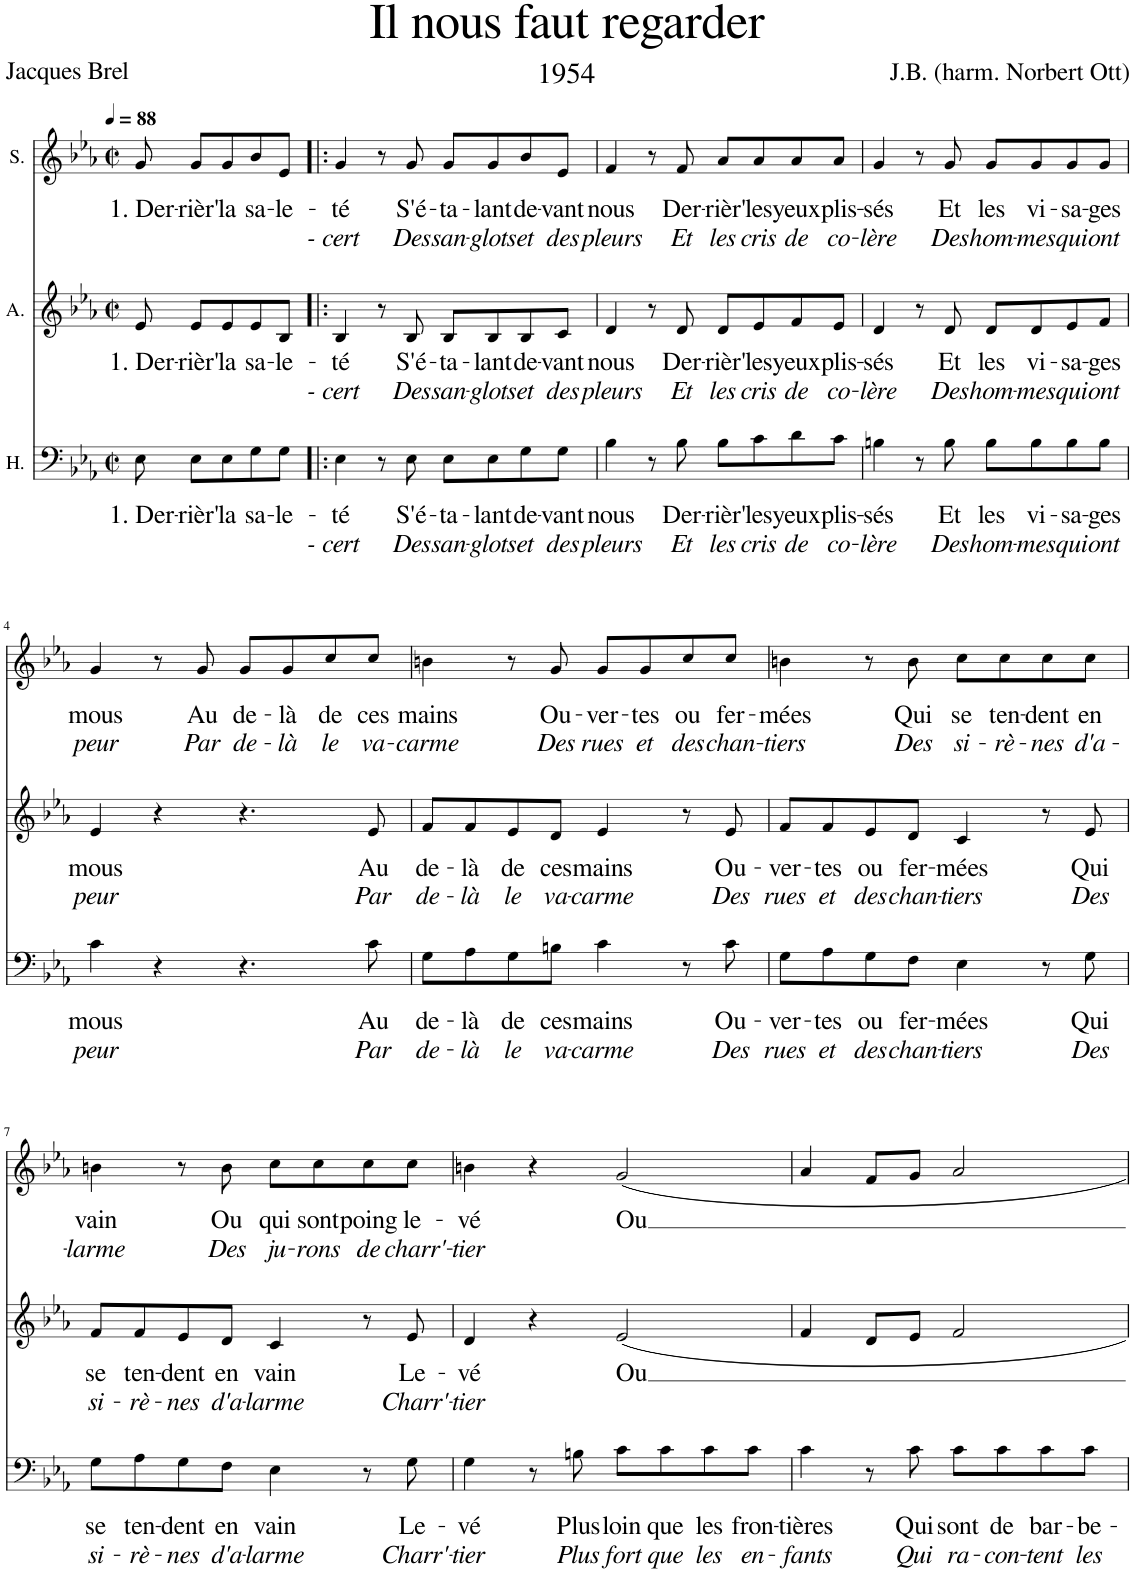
**kern	**text	**text	**kern	**text	**text	**kern	**text	**text
*part3	*part3	*part3	*part2	*part2	*part2	*part1	*part1	*part1
*staff3	*staff3	*staff3	*staff2	*staff2	*staff2	*staff1	*staff1	*staff1
*I"H.	*	*	*I"A.	*	*	*I"S.	*	*
*clefF4	*	*	*clefG2	*	*	*clefG2	*	*
*k[b-e-a-]	*	*	*k[b-e-a-]	*	*	*k[b-e-a-]	*	*
*M2/2	*	*	*M2/2	*	*	*M2/2	*	*
*met(c|)	*	*	*met(c|)	*	*	*met(c|)	*	*
*MM88	*	*	*MM88	*	*	*MM88	*	*
=	=	=	=	=	=	=	=	=
!	!LO:LY:b	!	!	!LO:LY:b	!	!	!LO:LY:b	!
8E-\	1. Der-	.	8e-/	1. Der-	.	8g/	1. Der-	.
!	!LO:LY:b	!	!	!LO:LY:b	!	!	!LO:LY:b	!
8E-\L	-rièr'	.	8e-/L	-rièr'	.	8g/L	-rièr'	.
!	!LO:LY:b	!	!	!LO:LY:b	!	!	!LO:LY:b	!
8E-\	la	.	8e-/	la	.	8g/	la	.
!	!LO:LY:b	!	!	!LO:LY:b	!	!	!LO:LY:b	!
8G\	sa-	.	8e-/	sa-	.	8b-/	sa-	.
!	!LO:LY:b	!	!	!LO:LY:b	!	!	!LO:LY:b	!
8G\J	-le-	.	8B-/J	-le-	.	8e-/J	-le-	.
=1!|:	=1!|:	=1!|:	=1!|:	=1!|:	=1!|:	=1!|:	=1!|:	=1!|:
!	!LO:LY:b	!LO:LY:b	!	!LO:LY:b	!LO:LY:b	!	!LO:LY:b	!LO:LY:b
4E-\	-té	- cert	4B-/	-té	- cert	4g/	-té	- cert
8r	.	.	8r	.	.	8r	.	.
!	!LO:LY:b	!LO:LY:b	!	!LO:LY:b	!LO:LY:b	!	!LO:LY:b	!LO:LY:b
8E-\	S'é-	Des	8B-/	S'é-	Des	8g/	S'é-	Des
!	!LO:LY:b	!LO:LY:b	!	!LO:LY:b	!LO:LY:b	!	!LO:LY:b	!LO:LY:b
8E-\L	-ta-	san-	8B-/L	-ta-	san-	8g/L	-ta-	san-
!	!LO:LY:b	!LO:LY:b	!	!LO:LY:b	!LO:LY:b	!	!LO:LY:b	!LO:LY:b
8E-\	-lant	-glots	8B-/	-lant	-glots	8g/	-lant	-glots
!	!LO:LY:b	!LO:LY:b	!	!LO:LY:b	!LO:LY:b	!	!LO:LY:b	!LO:LY:b
8G\	de-	et	8B-/	de-	et	8b-/	de-	et
!	!LO:LY:b	!LO:LY:b	!	!LO:LY:b	!LO:LY:b	!	!LO:LY:b	!LO:LY:b
8G\J	-vant	des	8c/J	-vant	des	8e-/J	-vant	des
=2	=2	=2	=2	=2	=2	=2	=2	=2
!	!LO:LY:b	!LO:LY:b	!	!LO:LY:b	!LO:LY:b	!	!LO:LY:b	!LO:LY:b
4B-\	nous	pleurs	4d/	nous	pleurs	4f/	nous	pleurs
8r	.	.	8r	.	.	8r	.	.
!	!LO:LY:b	!LO:LY:b	!	!LO:LY:b	!LO:LY:b	!	!LO:LY:b	!LO:LY:b
8B-\	Der-	Et	8d/	Der-	Et	8f/	Der-	Et
!	!LO:LY:b	!LO:LY:b	!	!LO:LY:b	!LO:LY:b	!	!LO:LY:b	!LO:LY:b
8B-\L	-rièr'	les	8d/L	-rièr'	les	8a-/L	-rièr'	les
!	!LO:LY:b	!LO:LY:b	!	!LO:LY:b	!LO:LY:b	!	!LO:LY:b	!LO:LY:b
8c\	les	cris	8e-/	les	cris	8a-/	les	cris
!	!LO:LY:b	!LO:LY:b	!	!LO:LY:b	!LO:LY:b	!	!LO:LY:b	!LO:LY:b
8d\	yeux	de	8f/	yeux	de	8a-/	yeux	de
!	!LO:LY:b	!LO:LY:b	!	!LO:LY:b	!LO:LY:b	!	!LO:LY:b	!LO:LY:b
8c\J	plis-	co-	8e-/J	plis-	co-	8a-/J	plis-	co-
=3	=3	=3	=3	=3	=3	=3	=3	=3
!	!LO:LY:b	!LO:LY:b	!	!LO:LY:b	!LO:LY:b	!	!LO:LY:b	!LO:LY:b
4Bn\	-sés	-lère	4d/	-sés	-lère	4g/	-sés	-lère
8r	.	.	8r	.	.	8r	.	.
!	!LO:LY:b	!LO:LY:b	!	!LO:LY:b	!LO:LY:b	!	!LO:LY:b	!LO:LY:b
8B\	Et	Des	8d/	Et	Des	8g/	Et	Des
!	!LO:LY:b	!LO:LY:b	!	!LO:LY:b	!LO:LY:b	!	!LO:LY:b	!LO:LY:b
8B\L	les	hom-	8d/L	les	hom-	8g/L	les	hom-
!	!LO:LY:b	!LO:LY:b	!	!LO:LY:b	!LO:LY:b	!	!LO:LY:b	!LO:LY:b
8B\	vi-	-mes	8d/	vi-	-mes	8g/	vi-	-mes
!	!LO:LY:b	!LO:LY:b	!	!LO:LY:b	!LO:LY:b	!	!LO:LY:b	!LO:LY:b
8B\	-sa-	qui	8e-/	-sa-	qui	8g/	-sa-	qui
!	!LO:LY:b	!LO:LY:b	!	!LO:LY:b	!LO:LY:b	!	!LO:LY:b	!LO:LY:b
8B\J	-ges	ont	8f/J	-ges	ont	8g/J	-ges	ont
!!LO:LB:g=z
=4	=4	=4	=4	=4	=4	=4	=4	=4
!	!LO:LY:b	!LO:LY:b	!	!LO:LY:b	!LO:LY:b	!	!LO:LY:b	!LO:LY:b
4c\	mous	peur	4e-/	mous	peur	4g/	mous	peur
4r	.	.	4r	.	.	8r	.	.
!	!	!	!	!	!	!	!LO:LY:b	!LO:LY:b
.	.	.	.	.	.	8g/	Au	Par
!	!	!	!	!	!	!	!LO:LY:b	!LO:LY:b
4.r	.	.	4.r	.	.	8g/L	de-	de-
!	!	!	!	!	!	!	!LO:LY:b	!LO:LY:b
.	.	.	.	.	.	8g/	-là	-là
!	!	!	!	!	!	!	!LO:LY:b	!LO:LY:b
.	.	.	.	.	.	8cc/	de	le
!	!LO:LY:b	!LO:LY:b	!	!LO:LY:b	!LO:LY:b	!	!LO:LY:b	!LO:LY:b
8c\	Au	Par	8e-/	Au	Par	8cc/J	ces	va-
=5	=5	=5	=5	=5	=5	=5	=5	=5
!	!LO:LY:b	!LO:LY:b	!	!LO:LY:b	!LO:LY:b	!	!LO:LY:b	!LO:LY:b
8G\L	de-	de-	8f/L	de-	de-	4bn\	mains	-carme
!	!LO:LY:b	!LO:LY:b	!	!LO:LY:b	!LO:LY:b	!	!	!
8A-\	-là	-là	8f/	-là	-là	.	.	.
!	!LO:LY:b	!LO:LY:b	!	!LO:LY:b	!LO:LY:b	!	!	!
8G\	de	le	8e-/	de	le	8r	.	.
!	!LO:LY:b	!LO:LY:b	!	!LO:LY:b	!LO:LY:b	!	!LO:LY:b	!LO:LY:b
8Bn\J	ces	va-	8d/J	ces	va-	8g/	Ou-	Des
!	!LO:LY:b	!LO:LY:b	!	!LO:LY:b	!LO:LY:b	!	!LO:LY:b	!LO:LY:b
4c\	mains	-carme	4e-/	mains	-carme	8g/L	-ver-	rues
!	!	!	!	!	!	!	!LO:LY:b	!LO:LY:b
.	.	.	.	.	.	8g/	-tes	et
!	!	!	!	!	!	!	!LO:LY:b	!LO:LY:b
8r	.	.	8r	.	.	8cc/	ou	des
!	!LO:LY:b	!LO:LY:b	!	!LO:LY:b	!LO:LY:b	!	!LO:LY:b	!LO:LY:b
8c\	Ou-	Des	8e-/	Ou-	Des	8cc/J	fer-	chan-
=6	=6	=6	=6	=6	=6	=6	=6	=6
!	!LO:LY:b	!LO:LY:b	!	!LO:LY:b	!LO:LY:b	!	!LO:LY:b	!LO:LY:b
8G\L	-ver-	rues	8f/L	-ver-	rues	4bn\	-mées	-tiers
!	!LO:LY:b	!LO:LY:b	!	!LO:LY:b	!LO:LY:b	!	!	!
8A-\	-tes	et	8f/	-tes	et	.	.	.
!	!LO:LY:b	!LO:LY:b	!	!LO:LY:b	!LO:LY:b	!	!	!
8G\	ou	des	8e-/	ou	des	8r	.	.
!	!LO:LY:b	!LO:LY:b	!	!LO:LY:b	!LO:LY:b	!	!LO:LY:b	!LO:LY:b
8F\J	fer-	chan-	8d/J	fer-	chan-	8b\	Qui	Des
!	!LO:LY:b	!LO:LY:b	!	!LO:LY:b	!LO:LY:b	!	!LO:LY:b	!LO:LY:b
4E-\	-mées	-tiers	4c/	-mées	-tiers	8cc\L	se	si-
!	!	!	!	!	!	!	!LO:LY:b	!LO:LY:b
.	.	.	.	.	.	8cc\	ten-	-rè-
!	!	!	!	!	!	!	!LO:LY:b	!LO:LY:b
8r	.	.	8r	.	.	8cc\	-dent	-nes
!	!LO:LY:b	!LO:LY:b	!	!LO:LY:b	!LO:LY:b	!	!LO:LY:b	!LO:LY:b
8G\	Qui	Des	8e-/	Qui	Des	8cc\J	en	d'a-
!!LO:LB:g=z
=7	=7	=7	=7	=7	=7	=7	=7	=7
!	!LO:LY:b	!LO:LY:b	!	!LO:LY:b	!LO:LY:b	!	!LO:LY:b	!LO:LY:b
8G\L	se	si-	8f/L	se	si-	4bn\	vain	-larme
!	!LO:LY:b	!LO:LY:b	!	!LO:LY:b	!LO:LY:b	!	!	!
8A-\	ten-	-rè-	8f/	ten-	-rè-	.	.	.
!	!LO:LY:b	!LO:LY:b	!	!LO:LY:b	!LO:LY:b	!	!	!
8G\	-dent	-nes	8e-/	-dent	-nes	8r	.	.
!	!LO:LY:b	!LO:LY:b	!	!LO:LY:b	!LO:LY:b	!	!LO:LY:b	!LO:LY:b
8F\J	en	d'a-	8d/J	en	d'a-	8b\	Ou	Des
!	!LO:LY:b	!LO:LY:b	!	!LO:LY:b	!LO:LY:b	!	!LO:LY:b	!LO:LY:b
4E-\	vain	-larme	4c/	vain	-larme	8cc\L	qui	ju-
!	!	!	!	!	!	!	!LO:LY:b	!LO:LY:b
.	.	.	.	.	.	8cc\	sont	-rons
!	!	!	!	!	!	!	!LO:LY:b	!LO:LY:b
8r	.	.	8r	.	.	8cc\	poing	de
!	!LO:LY:b	!LO:LY:b	!	!LO:LY:b	!LO:LY:b	!	!LO:LY:b	!LO:LY:b
8G\	Le-	Charr'-	8e-/	Le-	Charr'-	8cc\J	le-	charr'-
=8	=8	=8	=8	=8	=8	=8	=8	=8
!	!LO:LY:b	!LO:LY:b	!	!LO:LY:b	!LO:LY:b	!	!LO:LY:b	!LO:LY:b
4G\	-vé	-tier	4d/	-vé	-tier	4bn\	-vé	-tier
8r	.	.	4r	.	.	4r	.	.
!	!LO:LY:b	!LO:LY:b	!	!	!	!	!	!
8Bn\	Plus	Plus	.	.	.	.	.	.
!	!LO:LY:b	!LO:LY:b	!	!LO:LY:b	!	!	!LO:LY:b	!
8c\L	loin	fort	2e-/	Ou	.	2g/	Ou	.
!	!LO:LY:b	!LO:LY:b	!	!	!	!	!	!
8c\	que	que	.	.	.	.	.	.
!	!LO:LY:b	!LO:LY:b	!	!	!	!	!	!
8c\	les	les	.	.	.	.	.	.
!	!LO:LY:b	!LO:LY:b	!	!	!	!	!	!
8c\J	fron-	en-	.	.	.	.	.	.
=9	=9	=9	=9	=9	=9	=9	=9	=9
!	!LO:LY:b	!LO:LY:b	!	!	!	!	!	!
4c\	-tières	-fants	4f/	.	.	4a-/	.	.
8r	.	.	8d/L	.	.	8f/L	.	.
!	!LO:LY:b	!LO:LY:b	!	!	!	!	!	!
8c\	Qui	Qui	8e-/J	.	.	8g/J	.	.
!	!LO:LY:b	!LO:LY:b	!	!	!	!	!	!
8c\L	sont	ra-	2f/	.	.	2a-/	.	.
!	!LO:LY:b	!LO:LY:b	!	!	!	!	!	!
8c\	de	-con-	.	.	.	.	.	.
!	!LO:LY:b	!LO:LY:b	!	!	!	!	!	!
8c\	bar-	-tent	.	.	.	.	.	.
!	!LO:LY:b	!LO:LY:b	!	!	!	!	!	!
8c\J	-be-	les	.	.	.	.	.	.
=	=	=	=	=	=	=	=	=
*-	*-	*-	*-	*-	*-	*-	*-	*-
